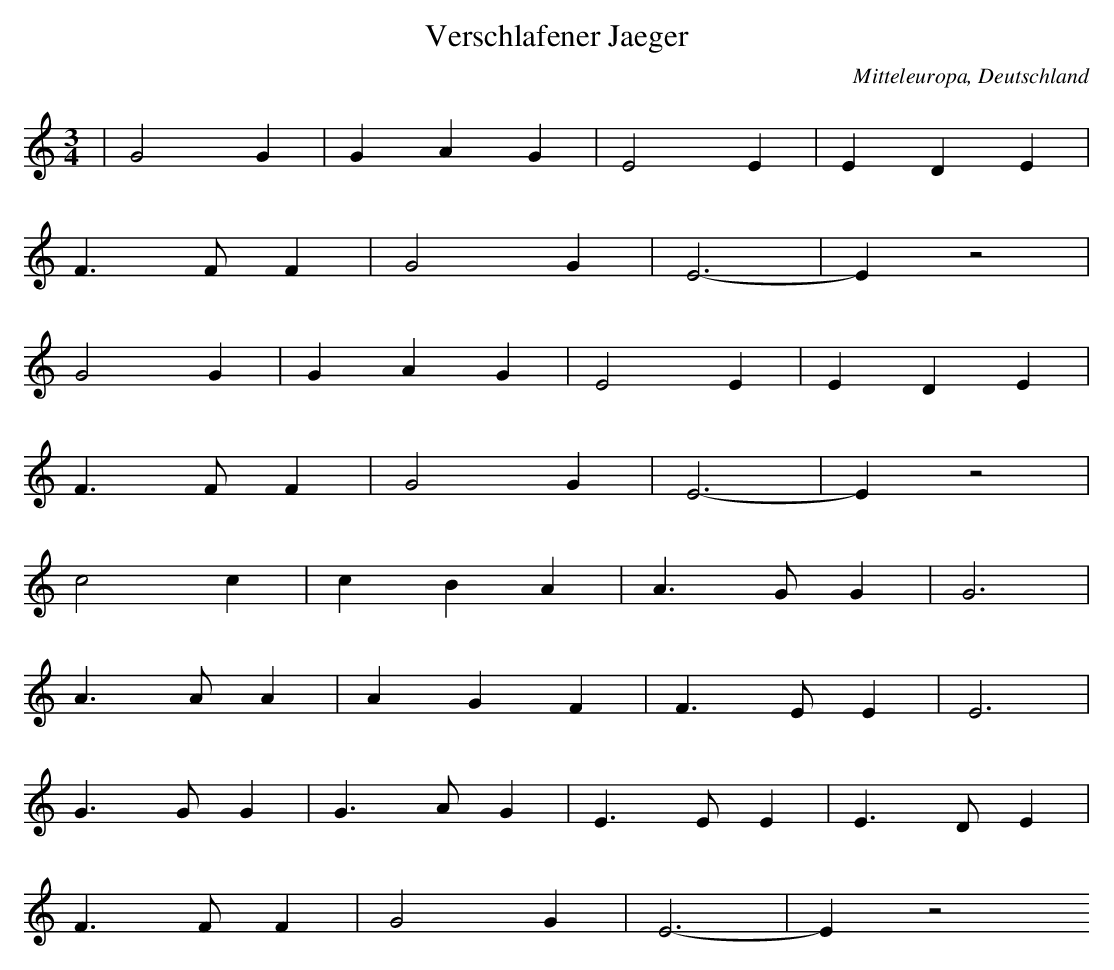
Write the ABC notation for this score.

X:1
T: Verschlafener Jaeger
O: Mitteleuropa, Deutschland
M: 3/4
L: 1/8
K: C
 | G4G2 | G2A2G2 | E4E2 | E2D2E2 |
F3FF2 | G4G2 | E6- | E2z4 |
G4G2 | G2A2G2 | E4E2 | E2D2E2 |
F3FF2 | G4G2 | E6- | E2z4 |
c4c2 | c2B2A2 | A3GG2 | G6 |
A3AA2 | A2G2F2 | F3EE2 | E6 |
G3GG2 | G3AG2 | E3EE2 | E3DE2 |
F3FF2 | G4G2 | E6- | E2z4
